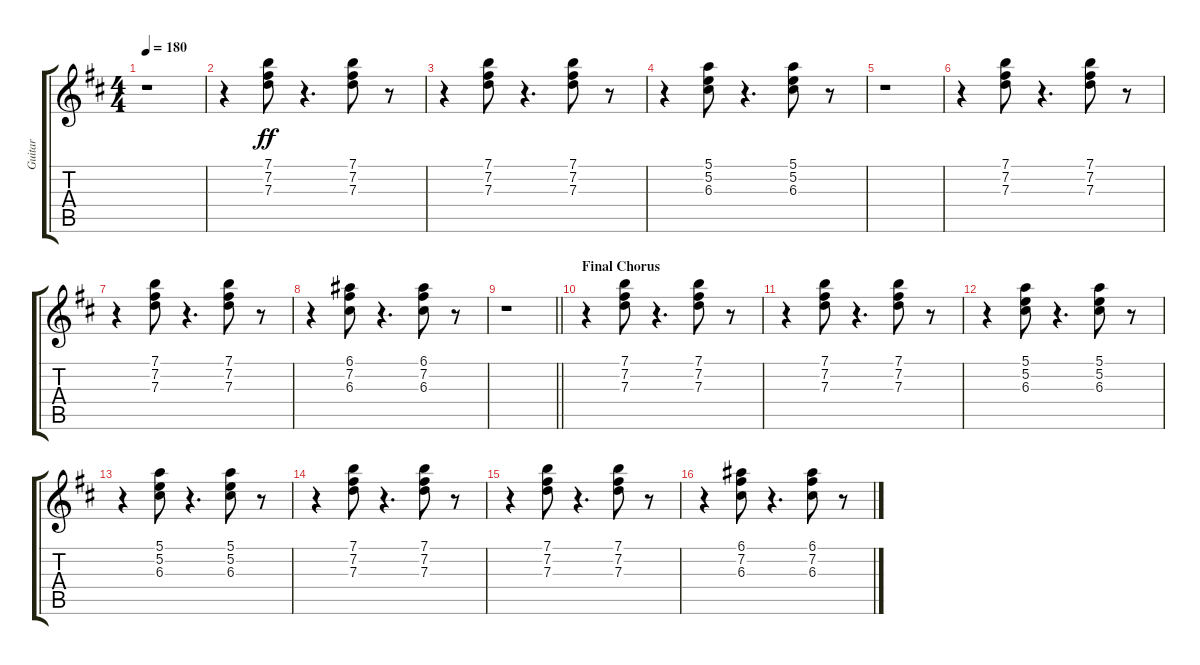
\track ("Guitar" "Guitar") {instrument electricguitarclean}
\staff {score tabs}
\tuning (E4 B3 G3 D3 A2 E2) {hide}
\ts (4 4)
\tempo 180
\clef g2
\ks bminor
r.1{dy ff} |
r.4 (7.1 7.2 7.3).8 r.4{d} (7.1 7.2 7.3).8 r.8 |
r.4 (7.1 7.2 7.3).8 r.4{d} (7.1 7.2 7.3).8 r.8 |
r.4 (5.1 5.2 6.3).8 r.4{d} (5.1 5.2 6.3).8 r.8 |
r.1 |
r.4 (7.1 7.2 7.3).8 r.4{d} (7.1 7.2 7.3).8 r.8 |
r.4 (7.1 7.2 7.3).8 r.4{d} (7.1 7.2 7.3).8 r.8 |
r.4 (6.1 7.2 6.3).8 r.4{d} (6.1 7.2 6.3).8 r.8 |
\barLineRight lightlight
r.1 |
\section ("" "Final Chorus")
r.4 (7.1 7.2 7.3).8 r.4{d} (7.1 7.2 7.3).8 r.8 |
r.4 (7.1 7.2 7.3).8 r.4{d} (7.1 7.2 7.3).8 r.8 |
r.4 (5.1 5.2 6.3).8 r.4{d} (5.1 5.2 6.3).8 r.8 |
r.4 (5.1 5.2 6.3).8 r.4{d} (5.1 5.2 6.3).8 r.8 |
r.4 (7.1 7.2 7.3).8 r.4{d} (7.1 7.2 7.3).8 r.8 |
r.4 (7.1 7.2 7.3).8 r.4{d} (7.1 7.2 7.3).8 r.8 |
r.4 (6.1 7.2 6.3).8 r.4{d} (6.1 7.2 6.3).8 r.8
